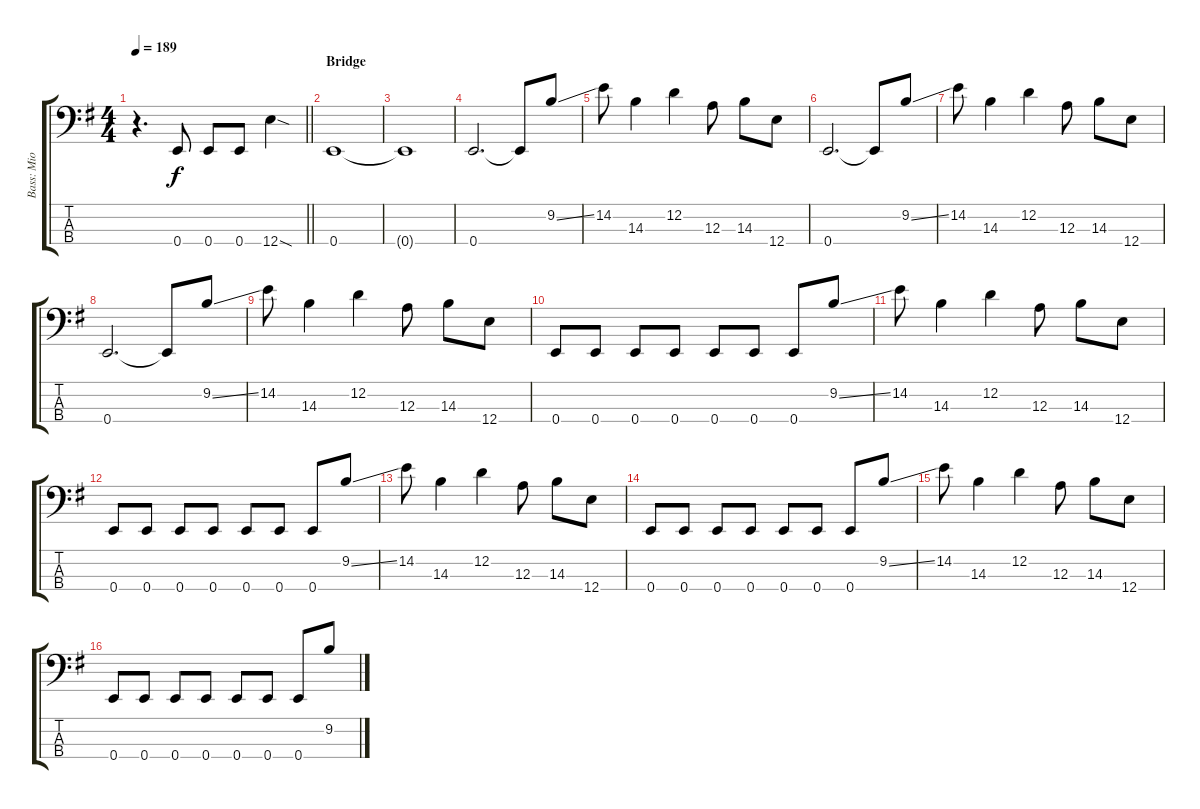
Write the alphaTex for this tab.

\track ("Bass: Mio Akiyama" "Bass: Mio ") {instrument electricbassfinger}
\staff {score tabs}
\tuning (G2 D2 A1 E1) {hide}
\ts (4 4)
\tempo 189
\clef f4
\barLineRight lightlight
\ks g
r.4{d dy f} 0.4.8 0.4.8 0.4.8 12.4{sod}.4 |
\section ("" "Bridge")
0.4.1 |
0.4{t}.1 |
0.4.2{d} 0.4{t}.8 9.2{ss}.8 |
14.2.8 14.3.4 12.2.4 12.3.8 14.3.8 12.4.8 |
0.4.2{d} 0.4{t}.8 9.2{ss}.8 |
14.2.8 14.3.4 12.2.4 12.3.8 14.3.8 12.4.8 |
0.4.2{d} 0.4{t}.8 9.2{ss}.8 |
14.2.8 14.3.4 12.2.4 12.3.8 14.3.8 12.4.8 |
0.4.8 0.4.8 0.4.8 0.4.8 0.4.8 0.4.8 0.4.8 9.2{ss}.8 |
14.2.8 14.3.4 12.2.4 12.3.8 14.3.8 12.4.8 |
0.4.8 0.4.8 0.4.8 0.4.8 0.4.8 0.4.8 0.4.8 9.2{ss}.8 |
14.2.8 14.3.4 12.2.4 12.3.8 14.3.8 12.4.8 |
0.4.8 0.4.8 0.4.8 0.4.8 0.4.8 0.4.8 0.4.8 9.2{ss}.8 |
14.2.8 14.3.4 12.2.4 12.3.8 14.3.8 12.4.8 |
0.4.8 0.4.8 0.4.8 0.4.8 0.4.8 0.4.8 0.4.8 9.2{ss}.8
